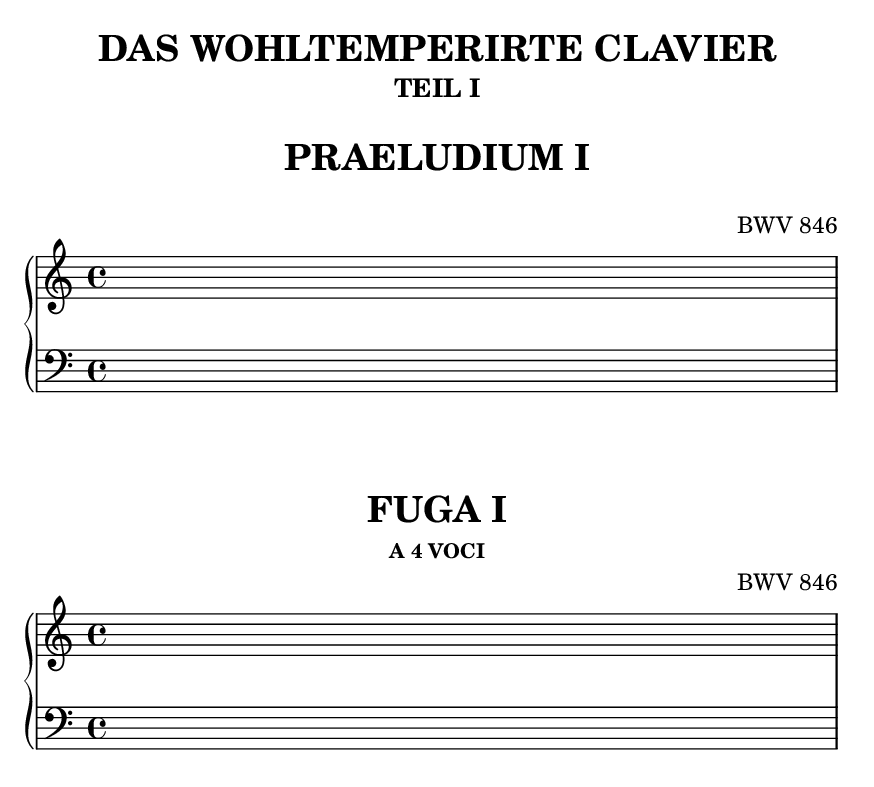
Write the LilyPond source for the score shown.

%% Generated by lilypond-book.py
%% Options: [exampleindent=10.16\mm,indent=0\mm,line-width=160\mm,noragged-right,papersize=a5,quote]
\include "lilypond-book-preamble.ly"


% ****************************************************************
% Start cut-&-pastable-section
% ****************************************************************



\paper {
  #(set-paper-size "a5")
  indent = 0\mm
  line-width = 160\mm
  % offset the left padding, also add 1mm as lilypond creates cropped
  % images with a little space on the right
  line-width = #(- line-width (* mm  3.000000) (* mm 1))
  ragged-right = ##f
  line-width = 160\mm - 2.0 * 10.16\mm
  % offset the left padding, also add 1mm as lilypond creates cropped
  % images with a little space on the right
  line-width = #(- line-width (* mm  3.000000) (* mm 1))
}

\layout {
  
}





% ****************************************************************
% ly snippet:
% ****************************************************************
\sourcefileline 675
\book {
  \paper {
    print-all-headers = ##t
  }
  \header {
    title = "DAS WOHLTEMPERIRTE CLAVIER"
    subtitle = "TEIL I"
    % Do not display the tagline for this book
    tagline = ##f
  }
  \markup { \vspace #1 }
  \score {
    \new PianoStaff <<
      \new Staff { s1 }
      \new Staff { \clef "bass" s1 }
    >>
    \header {
      title = "PRAELUDIUM I"
      opus = "BWV 846"
      % Do not display the subtitle for this score
      subtitle = ##f
    }
  }
  \score {
    \new PianoStaff <<
      \new Staff { s1 }
      \new Staff { \clef "bass" s1 }
    >>
    \header {
      title = "FUGA I"
      subsubtitle = "A 4 VOCI"
      opus = "BWV 846"
      % Do not display the subtitle for this score
      subtitle = ##f
    }
  }
}



% ****************************************************************
% end ly snippet
% ****************************************************************
